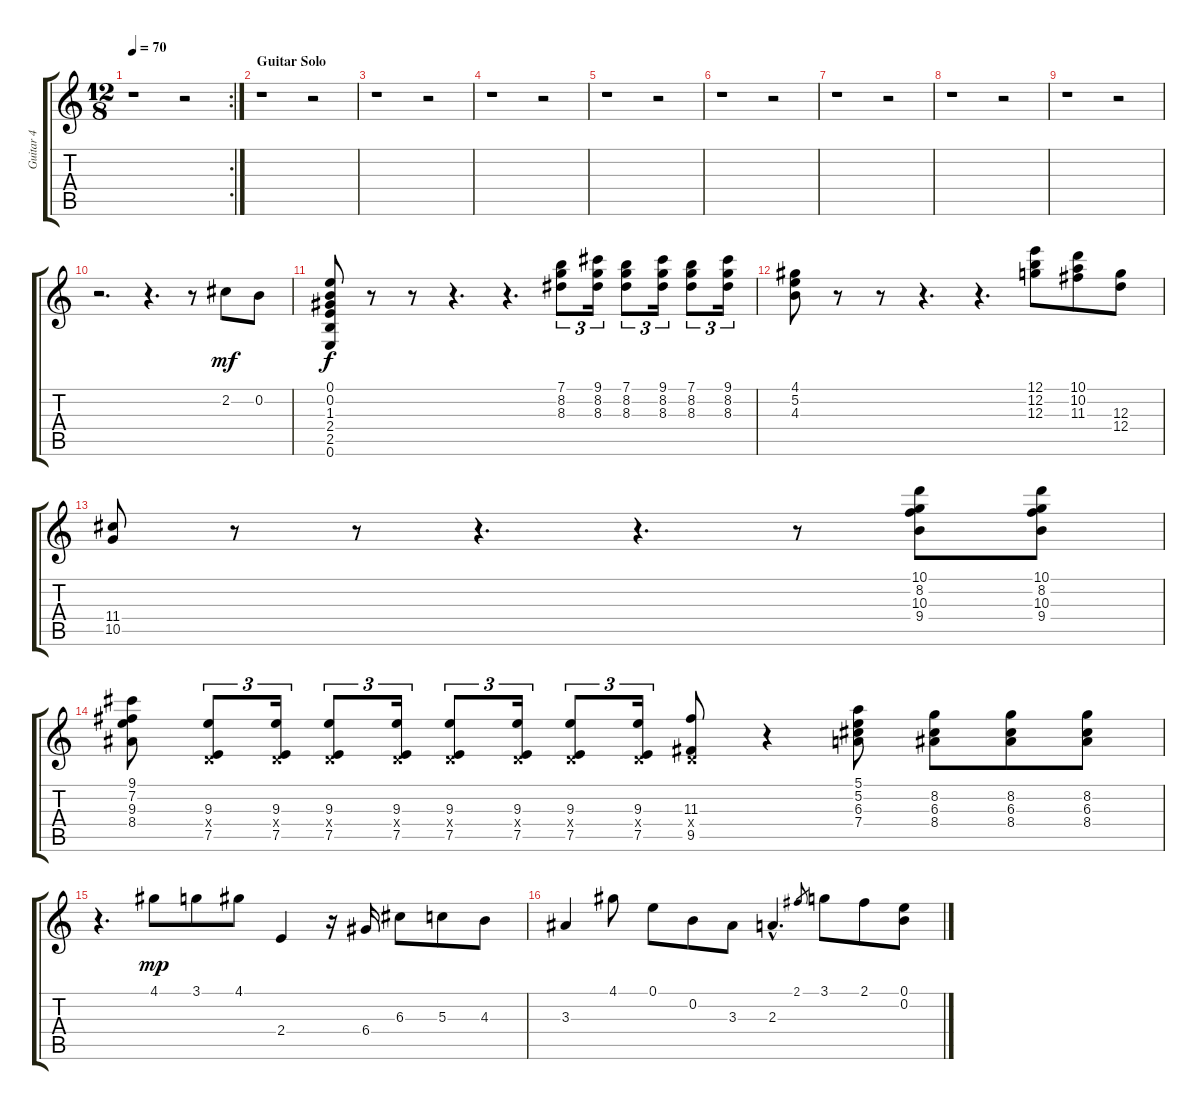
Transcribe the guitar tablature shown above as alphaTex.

\track ("Guitar 4" "Guitar 4") {instrument electricguitarclean}
\staff {score tabs}
\tuning (E4 B3 G3 D3 A2 E2) {hide}
\rc 2
\ts (12 8)
\tempo 70
\clef g2
\ks c
r.1{dy mf} r.2 |
\section ("" "Guitar Solo")
r.1 r.2 |
r.1 r.2 |
r.1 r.2 |
r.1 r.2 |
r.1 r.2 |
r.1 r.2 |
r.1 r.2 |
r.1 r.2 |
r.2{d} r.4{d} r.8 2.2.8 0.2.8 |
(0.1 0.2 1.3 2.4 2.5 0.6).8{dy f} r.8 r.8 r.4{d} r.4{d} (7.1 8.2 8.3).8{tu (3 2)} (9.1 8.2 8.3).16{tu (3 2)} (7.1 8.2 8.3).8{tu (3 2)} (9.1 8.2 8.3).16{tu (3 2)} (7.1 8.2 8.3).8{tu (3 2)} (9.1 8.2 8.3).16{tu (3 2)} |
(4.1 5.2 4.3).8 r.8 r.8 r.4{d} r.4{d} (12.1 12.2 12.3).8 (10.1 10.2 11.3).8 (12.3 12.4).8 |
(11.4 10.5).8 r.8 r.8 r.4{d} r.4{d} r.8 (10.1 8.2 10.3 9.4).8 (10.1 8.2 10.3 9.4).8 |
(9.1 7.2 9.3 8.4).8 (9.3 0.4{x} 7.5).8{tu (3 2)} (9.3 0.4{x} 7.5).16{tu (3 2)} (9.3 0.4{x} 7.5).8{tu (3 2)} (9.3 0.4{x} 7.5).16{tu (3 2)} (9.3 0.4{x} 7.5).8{tu (3 2)} (9.3 0.4{x} 7.5).16{tu (3 2)} (9.3 0.4{x} 7.5).8{tu (3 2)} (9.3 0.4{x} 7.5).16{tu (3 2)} (11.3 0.4{x} 9.5).8 r.4 (5.1 5.2 6.3 7.4).8 (8.2 6.3 8.4).8 (8.2 6.3 8.4).8 (8.2 6.3 8.4).8 |
r.4{d} 4.1.8{dy mp} 3.1.8 4.1.8 2.4.4 r.16 6.4.16 6.3.8 5.3.8 4.3.8 |
3.3.4 4.1.8 0.1.8 0.2.8 3.3.8 2.3{hac}.4{d} 2.1.8{gr} 3.1.8 2.1.8 (0.1 0.2).8
